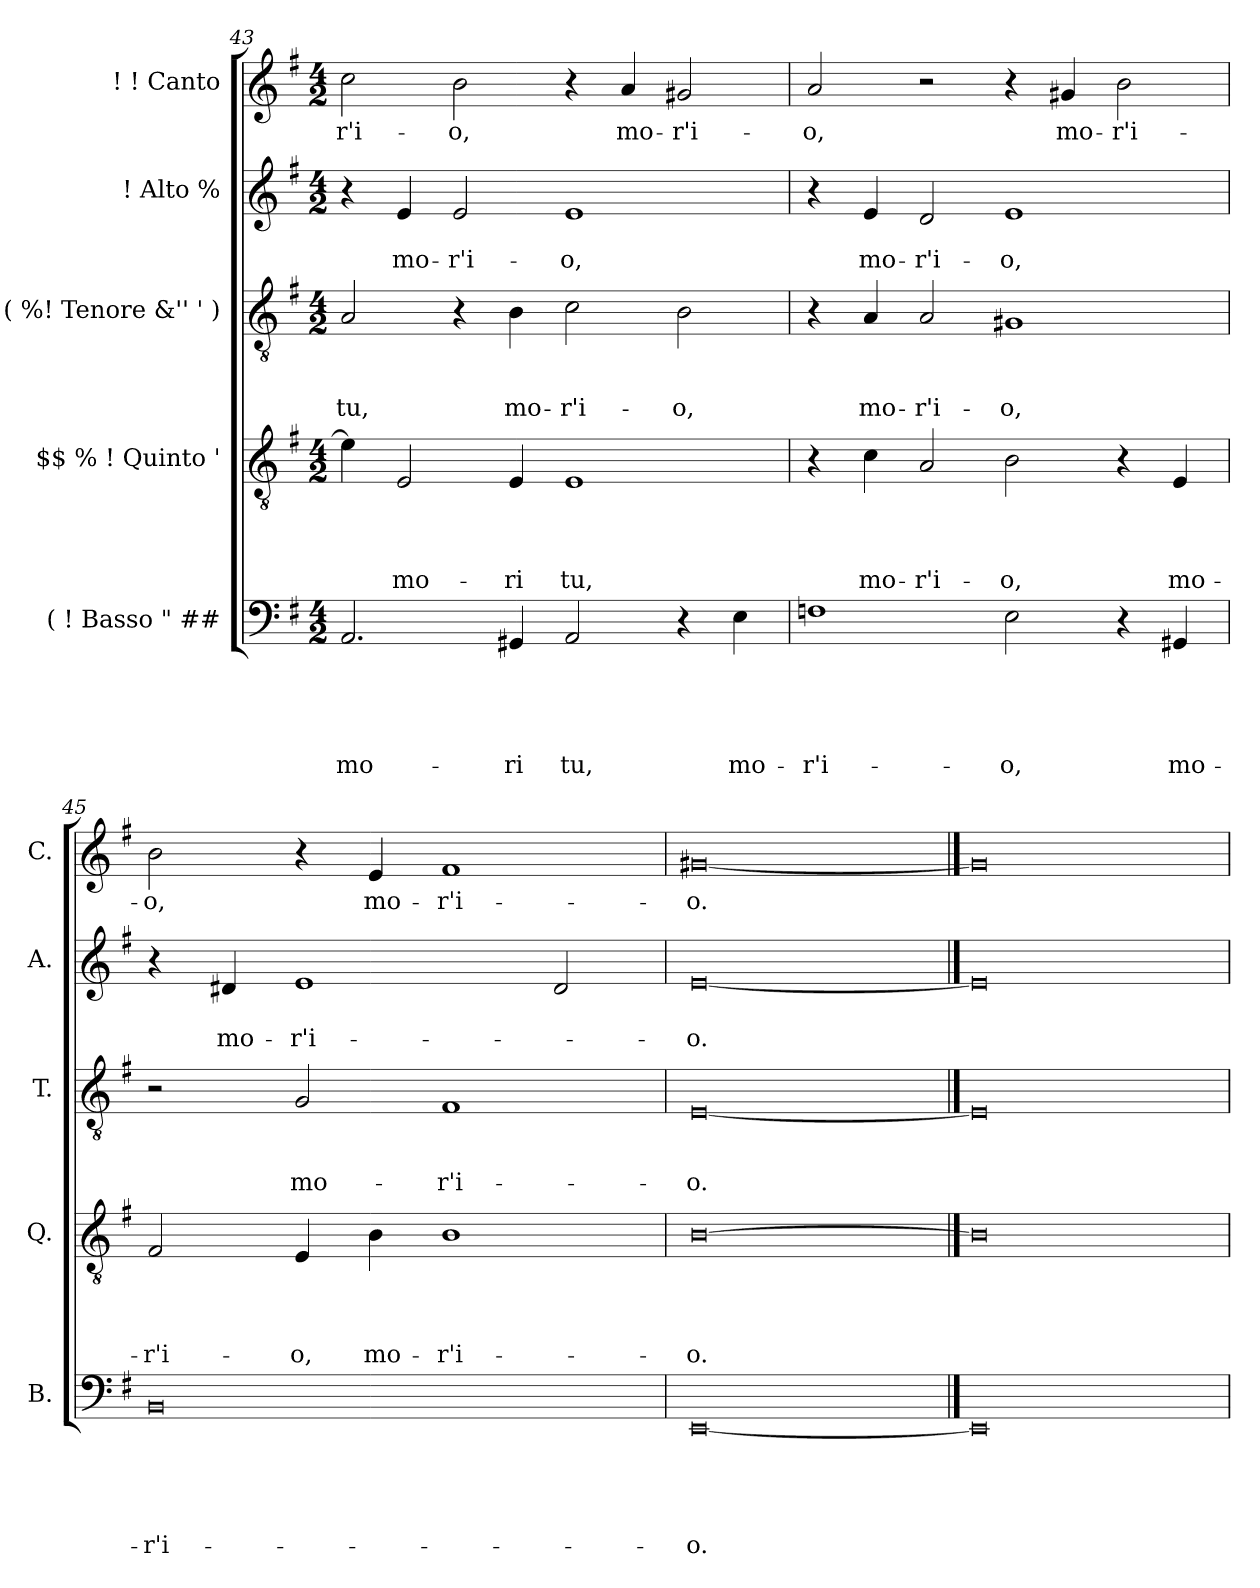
**kern	**text	**text	**text	**text	**text	**kern	**text	**text	**text	**text	**kern	**text	**text	**text	**kern	**text	**text	**kern	**text
*part5	*part5	*part5	*part5	*part5	*part5	*part4	*part4	*part4	*part4	*part4	*part3	*part3	*part3	*part3	*part2	*part2	*part2	*part1	*part1
*staff5	*staff5	*staff5	*staff5	*staff5	*staff5	*staff4	*staff4	*staff4	*staff4	*staff4	*staff3	*staff3	*staff3	*staff3	*staff2	*staff2	*staff2	*staff1	*staff1
*I"( ! Basso " ##	*	*	*	*	*	*I"$$ % ! Quinto '	*	*	*	*	*I"! ( %! Tenore &'' ' )	*	*	*	*I"! Alto %	*	*	*I"! ! Canto	*
*I'B.	*	*	*	*	*	*I'Q.	*	*	*	*	*I'T.	*	*	*	*I'A.	*	*	*I'C.	*
*clefF4	*	*	*	*	*	*clefGv2	*	*	*	*	*clefGv2	*	*	*	*clefG2	*	*	*clefG2	*
*k[f#]	*	*	*	*	*	*k[f#]	*	*	*	*	*k[f#]	*	*	*	*k[f#]	*	*	*k[f#]	*
*G:	*	*	*	*	*	*G:	*	*	*	*	*G:	*	*	*	*G:	*	*	*G:	*
*M4/2	*	*	*	*	*	*M4/2	*	*	*	*	*M4/2	*	*	*	*M4/2	*	*	*M4/2	*
=43	=43	=43	=43	=43	=43	=43	=43	=43	=43	=43	=43	=43	=43	=43	=43	=43	=43	=43	=43
!	!	!	!	!	!LO:LY:b	!	!	!	!	!	!	!	!	!LO:LY:b	!	!	!	!	!LO:LY:b
2.AA/	.	.	.	.	mo-	4e\]	.	.	.	.	2A/	.	.	tu,	4r	.	.	2cc\	-r'i-
!	!	!	!	!	!	!	!	!	!	!LO:LY:b	!	!	!	!	!	!	!LO:LY:b	!	!
.	.	.	.	.	.	2E/	.	.	.	mo-	.	.	.	.	4e/	.	mo-	.	.
!	!	!	!	!	!	!	!	!	!	!	!	!	!	!	!	!	!LO:LY:b	!	!LO:LY:b
.	.	.	.	.	.	.	.	.	.	.	4r	.	.	.	2e/	.	-r'i-	2b\	-o,
!	!	!	!	!	!LO:LY:b	!	!	!	!	!LO:LY:b	!	!	!	!LO:LY:b	!	!	!	!	!
4GG#X/	.	.	.	.	-ri	4E/	.	.	.	-ri	4B\	.	.	mo-	.	.	.	.	.
!	!	!	!	!	!LO:LY:b	!	!	!	!	!LO:LY:b	!	!	!	!LO:LY:b	!	!	!LO:LY:b	!	!
2AA/	.	.	.	.	tu,	1E	.	.	.	tu,	2c\	.	.	-r'i-	1e	.	-o,	4r	.
!	!	!	!	!	!	!	!	!	!	!	!	!	!	!	!	!	!	!	!LO:LY:b
.	.	.	.	.	.	.	.	.	.	.	.	.	.	.	.	.	.	4a/	mo-
!	!	!	!	!	!	!	!	!	!	!	!	!	!	!LO:LY:b	!	!	!	!	!LO:LY:b
4r	.	.	.	.	.	.	.	.	.	.	2B\	.	.	-o,	.	.	.	2g#X/	-r'i-
!	!	!	!	!	!LO:LY:b	!	!	!	!	!	!	!	!	!	!	!	!	!	!
4E\	.	.	.	.	mo-	.	.	.	.	.	.	.	.	.	.	.	.	.	.
!!LO:LB:g=z
=44	=44	=44	=44	=44	=44	=44	=44	=44	=44	=44	=44	=44	=44	=44	=44	=44	=44	=44	=44
!	!	!	!	!	!LO:LY:b	!	!	!	!	!	!	!	!	!	!	!	!	!	!LO:LY:b
1Fn	.	.	.	.	-r'i-	4r	.	.	.	.	4r	.	.	.	4r	.	.	2a/	-o,
!	!	!	!	!	!	!	!	!	!	!LO:LY:b	!	!	!	!LO:LY:b	!	!	!LO:LY:b	!	!
.	.	.	.	.	.	4c\	.	.	.	mo-	4A/	.	.	mo-	4e/	.	mo-	.	.
!	!	!	!	!	!	!	!	!	!	!LO:LY:b	!	!	!	!LO:LY:b	!	!	!LO:LY:b	!	!
.	.	.	.	.	.	2A/	.	.	.	-r'i-	2A/	.	.	-r'i-	2d/	.	-r'i-	2r	.
!	!	!	!	!	!LO:LY:b	!	!	!	!	!LO:LY:b	!	!	!	!LO:LY:b	!	!	!LO:LY:b	!	!
2E\	.	.	.	.	-o,	2B\	.	.	.	-o,	1G#X	.	.	-o,	1e	.	-o,	4r	.
!	!	!	!	!	!	!	!	!	!	!	!	!	!	!	!	!	!	!	!LO:LY:b
.	.	.	.	.	.	.	.	.	.	.	.	.	.	.	.	.	.	4g#X/	mo-
!	!	!	!	!	!	!	!	!	!	!	!	!	!	!	!	!	!	!	!LO:LY:b
4r	.	.	.	.	.	4r	.	.	.	.	.	.	.	.	.	.	.	2b\	-r'i-
!	!	!	!	!	!LO:LY:b	!	!	!	!	!LO:LY:b	!	!	!	!	!	!	!	!	!
4GG#X/	.	.	.	.	mo-	4E/	.	.	.	mo-	.	.	.	.	.	.	.	.	.
=45	=45	=45	=45	=45	=45	=45	=45	=45	=45	=45	=45	=45	=45	=45	=45	=45	=45	=45	=45
!	!	!	!	!	!LO:LY:b:rj	!	!	!	!	!LO:LY:b	!	!	!	!	!	!	!	!	!LO:LY:b
0BB	.	.	.	.	-r'i-	2F#/	.	.	.	-r'i-	2r	.	.	.	4r	.	.	2b\	-o,
!	!	!	!	!	!	!	!	!	!	!	!	!	!	!	!	!	!LO:LY:b	!	!
.	.	.	.	.	.	.	.	.	.	.	.	.	.	.	4d#X/	.	mo-	.	.
!	!	!	!	!	!	!	!	!	!	!LO:LY:b	!	!	!	!LO:LY:b	!	!	!LO:LY:b	!	!
.	.	.	.	.	.	4E/	.	.	.	-o,	2G/	.	.	mo-	1e	.	-r'i-	4r	.
!	!	!	!	!	!	!	!	!	!	!LO:LY:b	!	!	!	!	!	!	!	!	!LO:LY:b
.	.	.	.	.	.	4B\	.	.	.	mo-	.	.	.	.	.	.	.	4e/	mo-
!	!	!	!	!	!	!	!	!	!	!LO:LY:b	!	!	!	!LO:LY:b	!	!	!	!	!LO:LY:b
.	.	.	.	.	.	1B	.	.	.	-r'i-	1F#	.	.	-r'i-	.	.	.	1f#	-r'i-
.	.	.	.	.	.	.	.	.	.	.	.	.	.	.	2d#/	.	.	.	.
=46	=46	=46	=46	=46	=46	=46	=46	=46	=46	=46	=46	=46	=46	=46	=46	=46	=46	=46	=46
!	!	!	!	!	!LO:LY:b	!	!	!	!	!LO:LY:b	!	!	!	!LO:LY:b	!	!	!LO:LY:b	!	!LO:LY:b
[0EE	.	.	.	.	-o.	[0B	.	.	.	-o.	[0E	.	.	-o.	[0e	.	-o.	[0g#X	-o.
==47	==47	==47	==47	==47	==47	==47	==47	==47	==47	==47	==47	==47	==47	==47	==47	==47	==47	==47	==47
0EE]	.	.	.	.	.	0B]	.	.	.	.	0E]	.	.	.	0e]	.	.	0g#]	.
=	=	=	=	=	=	=	=	=	=	=	=	=	=	=	=	=	=	=	=
*-	*-	*-	*-	*-	*-	*-	*-	*-	*-	*-	*-	*-	*-	*-	*-	*-	*-	*-	*-
